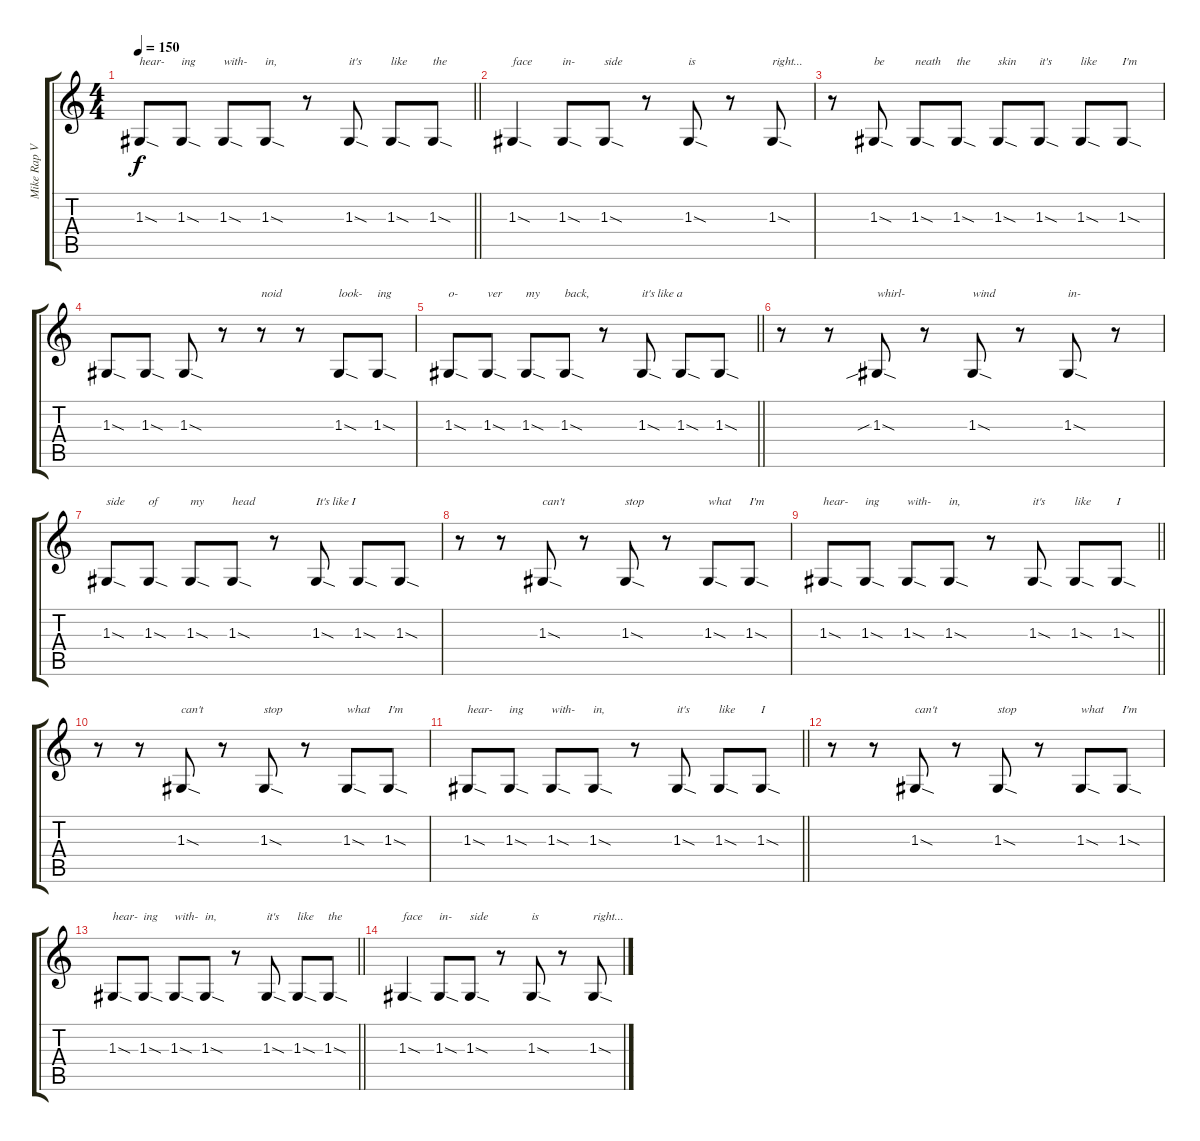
\track ("Mike Rap Vocals" "Mike Rap V") {instrument harmonica}
\staff {score tabs}
\tuning (E4 B3 G3 D3 A2 E2) {hide}
\ts (4 4)
\tempo 150
\clef g2
\barLineRight lightlight
\ks c
1.3{sod}.8{txt "hear-" dy f} 1.3{sod}.8{txt "ing"} 1.3{sod}.8{txt "with-"} 1.3{sod}.8{txt "in,"} r.8 1.3{sod}.8{txt "it's"} 1.3{sod}.8{txt "like"} 1.3{sod}.8{txt "the"} |
1.3{sod}.4{txt "face"} 1.3{sod}.8{txt "in-"} 1.3{sod}.8{txt "side"} r.8 1.3{sod}.8{txt "is"} r.8 1.3{sod}.8{txt "right..."} |
r.8 1.3{sod}.8{txt "be"} 1.3{sod}.8{txt "neath"} 1.3{sod}.8{txt "the"} 1.3{sod}.8{txt "skin"} 1.3{sod}.8{txt "it's"} 1.3{sod}.8{txt "like"} 1.3{sod}.8{txt "I'm"} |
1.3{sod}.8 1.3{sod}.8 1.3{sod}.8 r.8 r.8{txt "noid"} r.8 1.3{sod}.8{txt "look-"} 1.3{sod}.8{txt "ing"} |
\barLineRight lightlight
1.3{sod}.8{txt "o-"} 1.3{sod}.8{txt "ver"} 1.3{sod}.8{txt "my"} 1.3{sod}.8{txt "back,"} r.8 1.3{sod}.8{txt "it's like a"} 1.3{sod}.8 1.3{sod}.8 |
r.8 r.8 1.3{sib sod}.8{txt "whirl-"} r.8 1.3{sod}.8{txt "wind"} r.8 1.3{sod}.8{txt "in-"} r.8 |
1.3{sod}.8{txt "side"} 1.3{sod}.8{txt "of"} 1.3{sod}.8{txt "my"} 1.3{sod}.8{txt "head"} r.8 1.3{sod}.8{txt "It's like I"} 1.3{sod}.8 1.3{sod}.8 |
r.8 r.8 1.3{sod}.8{txt "can't"} r.8 1.3{sod}.8{txt "stop"} r.8 1.3{sod}.8{txt "what"} 1.3{sod}.8{txt "I'm"} |
\barLineRight lightlight
1.3{sod}.8{txt "hear-"} 1.3{sod}.8{txt "ing"} 1.3{sod}.8{txt "with-"} 1.3{sod}.8{txt "in,"} r.8 1.3{sod}.8{txt "it's"} 1.3{sod}.8{txt "like"} 1.3{sod}.8{txt "I"} |
r.8 r.8 1.3{sod}.8{txt "can't"} r.8 1.3{sod}.8{txt "stop"} r.8 1.3{sod}.8{txt "what"} 1.3{sod}.8{txt "I'm"} |
\barLineRight lightlight
1.3{sod}.8{txt "hear-"} 1.3{sod}.8{txt "ing"} 1.3{sod}.8{txt "with-"} 1.3{sod}.8{txt "in,"} r.8 1.3{sod}.8{txt "it's"} 1.3{sod}.8{txt "like"} 1.3{sod}.8{txt "I"} |
r.8 r.8 1.3{sod}.8{txt "can't"} r.8 1.3{sod}.8{txt "stop"} r.8 1.3{sod}.8{txt "what"} 1.3{sod}.8{txt "I'm"} |
\barLineRight lightlight
1.3{sod}.8{txt "hear-"} 1.3{sod}.8{txt "ing"} 1.3{sod}.8{txt "with-"} 1.3{sod}.8{txt "in,"} r.8 1.3{sod}.8{txt "it's"} 1.3{sod}.8{txt "like"} 1.3{sod}.8{txt "the"} |
1.3{sod}.4{txt "face"} 1.3{sod}.8{txt "in-"} 1.3{sod}.8{txt "side"} r.8 1.3{sod}.8{txt "is"} r.8 1.3{sod}.8{txt "right..."}
